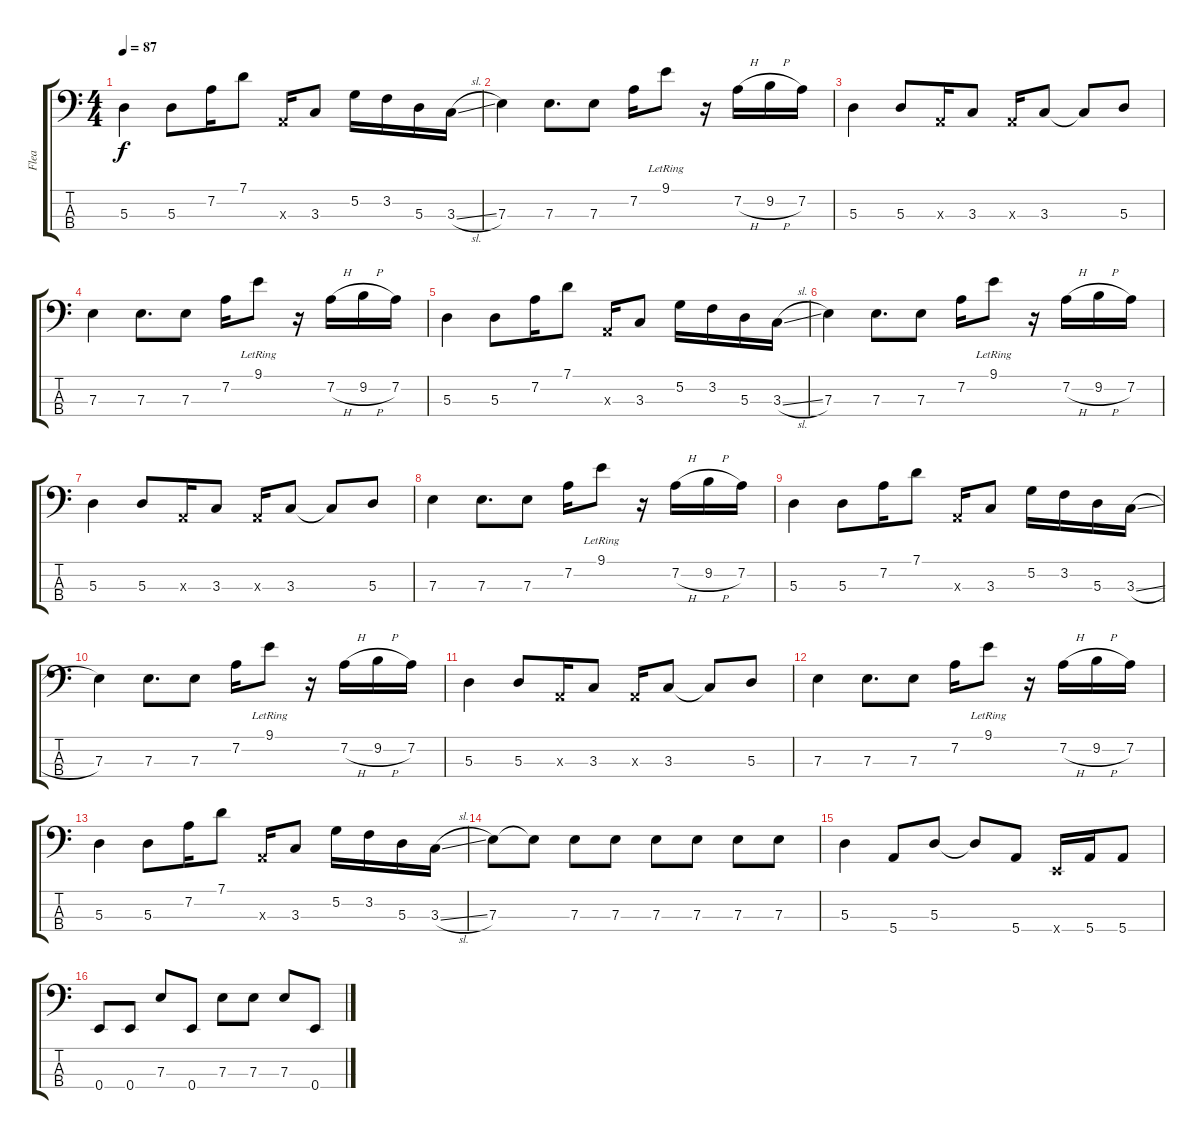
\track ("Flea" "Flea") {instrument electricbassfinger}
\staff {score tabs}
\tuning (G2 D2 A1 E1) {hide}
\ts (4 4)
\tempo 87
\clef f4
\ks c
5.3.4{dy f} 5.3.8 7.2.16 7.1.8 0.3{x}.16 3.3.8 5.2.16 3.2.16 5.3.16 3.3{sl}.16 |
7.3.4 7.3.8{d} 7.3.8 7.2.16 9.1{lr}.8 r.16 7.2{h}.16 9.2{h}.16 7.2.16 |
5.3.4 5.3.8 0.3{x}.16 3.3.8 0.3{x}.16 3.3.8 3.3{t}.8 5.3.8 |
7.3.4 7.3.8{d} 7.3.8 7.2.16 9.1{lr}.8 r.16 7.2{h}.16 9.2{h}.16 7.2.16 |
5.3.4 5.3.8 7.2.16 7.1.8 0.3{x}.16 3.3.8 5.2.16 3.2.16 5.3.16 3.3{sl}.16 |
7.3.4 7.3.8{d} 7.3.8 7.2.16 9.1{lr}.8 r.16 7.2{h}.16 9.2{h}.16 7.2.16 |
5.3.4 5.3.8 0.3{x}.16 3.3.8 0.3{x}.16 3.3.8 3.3{t}.8 5.3.8 |
7.3.4 7.3.8{d} 7.3.8 7.2.16 9.1{lr}.8 r.16 7.2{h}.16 9.2{h}.16 7.2.16 |
5.3.4 5.3.8 7.2.16 7.1.8 0.3{x}.16 3.3.8 5.2.16 3.2.16 5.3.16 3.3{sl}.16 |
7.3.4 7.3.8{d} 7.3.8 7.2.16 9.1{lr}.8 r.16 7.2{h}.16 9.2{h}.16 7.2.16 |
5.3.4 5.3.8 0.3{x}.16 3.3.8 0.3{x}.16 3.3.8 3.3{t}.8 5.3.8 |
7.3.4 7.3.8{d} 7.3.8 7.2.16 9.1{lr}.8 r.16 7.2{h}.16 9.2{h}.16 7.2.16 |
5.3.4 5.3.8 7.2.16 7.1.8 0.3{x}.16 3.3.8 5.2.16 3.2.16 5.3.16 3.3{sl}.16 |
7.3.8 7.3{t}.8 7.3.8 7.3.8 7.3.8 7.3.8 7.3.8 7.3.8 |
5.3.4 5.4.8 5.3.8 5.3{t}.8 5.4.8 0.4{x}.16 5.4.16 5.4.8 |
0.4.8 0.4.8 7.3.8 0.4.8 7.3.8 7.3.8 7.3.8 0.4.8
